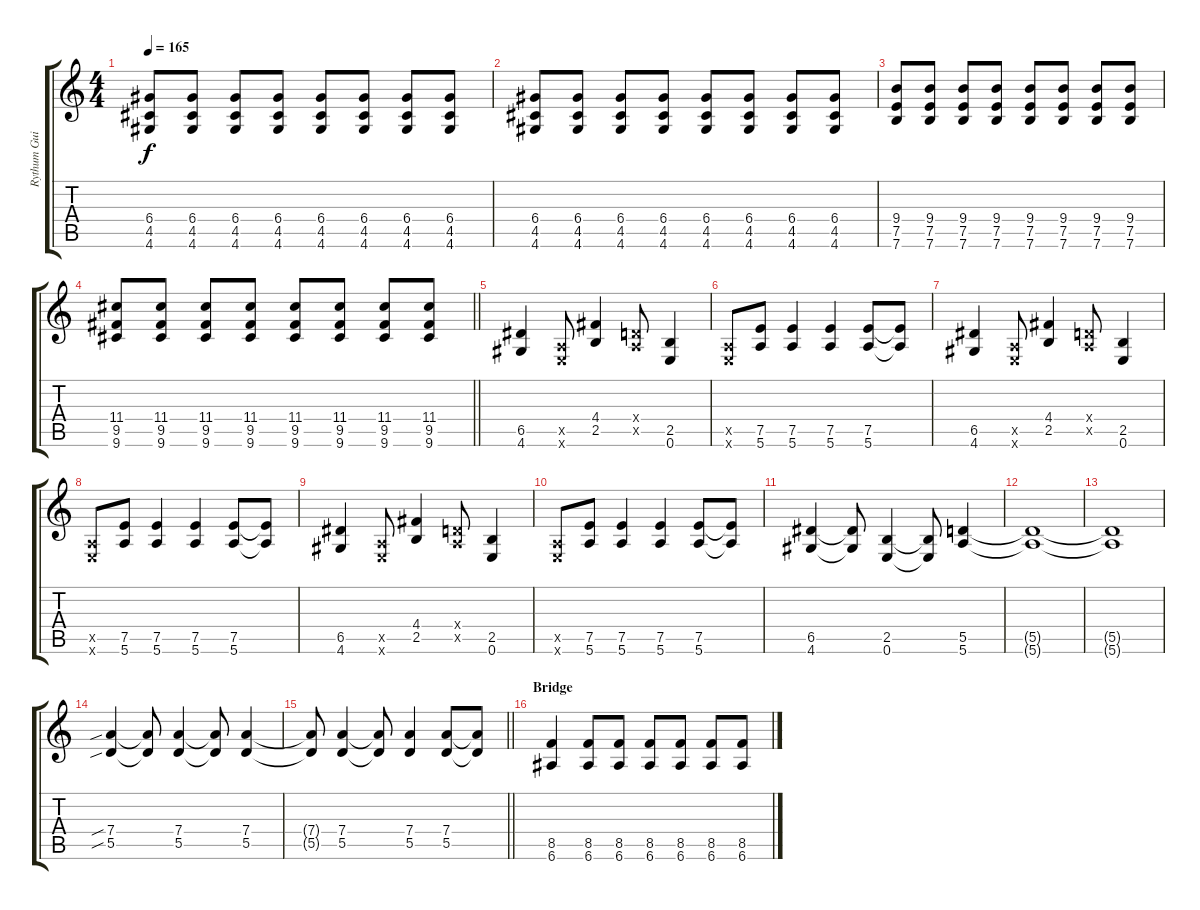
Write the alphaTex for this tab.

\track ("Rythum Guitar" "Rythum Gui") {instrument distortionguitar}
\staff {score tabs}
\tuning (E4 B3 G3 D3 A2 E2) {hide}
\ts (4 4)
\tempo 165
\clef g2
\ks c
(6.4 4.5 4.6).8{dy f} (6.4 4.5 4.6).8 (6.4 4.5 4.6).8 (6.4 4.5 4.6).8 (6.4 4.5 4.6).8 (6.4 4.5 4.6).8 (6.4 4.5 4.6).8 (6.4 4.5 4.6).8 |
(6.4 4.5 4.6).8 (6.4 4.5 4.6).8 (6.4 4.5 4.6).8 (6.4 4.5 4.6).8 (6.4 4.5 4.6).8 (6.4 4.5 4.6).8 (6.4 4.5 4.6).8 (6.4 4.5 4.6).8 |
(9.4 7.5 7.6).8 (9.4 7.5 7.6).8 (9.4 7.5 7.6).8 (9.4 7.5 7.6).8 (9.4 7.5 7.6).8 (9.4 7.5 7.6).8 (9.4 7.5 7.6).8 (9.4 7.5 7.6).8 |
\barLineRight lightlight
(11.4 9.5 9.6).8 (11.4 9.5 9.6).8 (11.4 9.5 9.6).8 (11.4 9.5 9.6).8 (11.4 9.5 9.6).8 (11.4 9.5 9.6).8 (11.4 9.5 9.6).8 (11.4 9.5 9.6).8 |
(6.5 4.6).4{volume 16} (0.5{x} 0.6{x}).8 (4.4 2.5).4 (0.4{x} 0.5{x}).8 (2.5 0.6).4 |
(0.5{x} 0.6{x}).8 (7.5 5.6).8 (7.5 5.6).4 (7.5 5.6).4 (7.5 5.6).8 (7.5{t} 5.6{t}).8 |
(6.5 4.6).4 (0.5{x} 0.6{x}).8 (4.4 2.5).4 (0.4{x} 0.5{x}).8 (2.5 0.6).4 |
(0.5{x} 0.6{x}).8 (7.5 5.6).8 (7.5 5.6).4 (7.5 5.6).4 (7.5 5.6).8 (7.5{t} 5.6{t}).8 |
(6.5 4.6).4 (0.5{x} 0.6{x}).8 (4.4 2.5).4 (0.4{x} 0.5{x}).8 (2.5 0.6).4 |
(0.5{x} 0.6{x}).8 (7.5 5.6).8 (7.5 5.6).4 (7.5 5.6).4 (7.5 5.6).8 (7.5{t} 5.6{t}).8 |
(6.5 4.6).4 (6.5{t} 4.6{t}).8 (2.5 0.6).4 (2.5{t} 0.6{t}).8 (5.5 5.6).4 |
(5.5{t} 5.6{t}).1 |
(5.5{t} 5.6{t}).1 |
(7.4{sib} 5.5{sib}).4 (7.4{t} 5.5{t}).8 (7.4 5.5).4 (7.4{t} 5.5{t}).8 (7.4 5.5).4 |
\barLineRight lightlight
(7.4{t} 5.5{t}).8 (7.4 5.5).4 (7.4{t} 5.5{t}).8 (7.4 5.5).4 (7.4 5.5).8 (7.4{t} 5.5{t}).8 |
\section ("" "Bridge")
(8.5 6.6).4{volume 14} (8.5 6.6).8 (8.5 6.6).8 (8.5 6.6).8 (8.5 6.6).8 (8.5 6.6).8 (8.5 6.6).8
